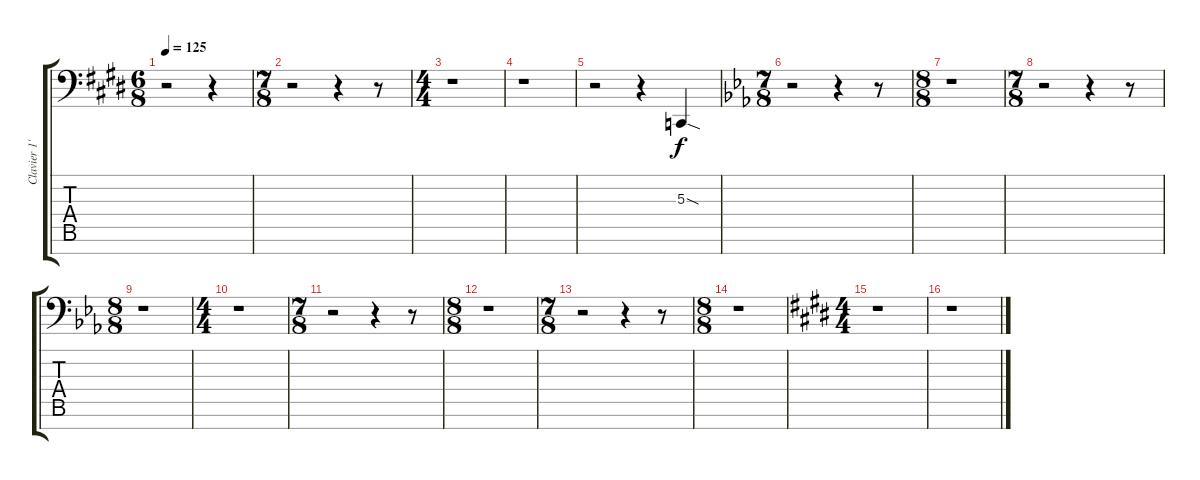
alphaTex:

\track ("Clavier 1''" "Clavier 1'") {instrument churchorgan}
\staff {score tabs}
\tuning (E2 B1 G1 D1 A0 E0 A-1) {hide}
\ts (6 8)
\tempo 125
\clef f4
\ks e
r.2{dy f} r.4 |
\ts (7 8)
r.2 r.4 r.8 |
\ts (4 4)
r.1 |
r.1 |
r.2 r.4 5.3{sod}.4 |
\ts (7 8)
\ks eb
r.2 r.4 r.8 |
\ts (8 8)
r.1 |
\ts (7 8)
r.2 r.4 r.8 |
\ts (8 8)
r.1 |
\ts (4 4)
r.1 |
\ts (7 8)
r.2 r.4 r.8 |
\ts (8 8)
r.1 |
\ts (7 8)
r.2 r.4 r.8 |
\ts (8 8)
r.1 |
\ts (4 4)
\ks e
r.1 |
r.1
